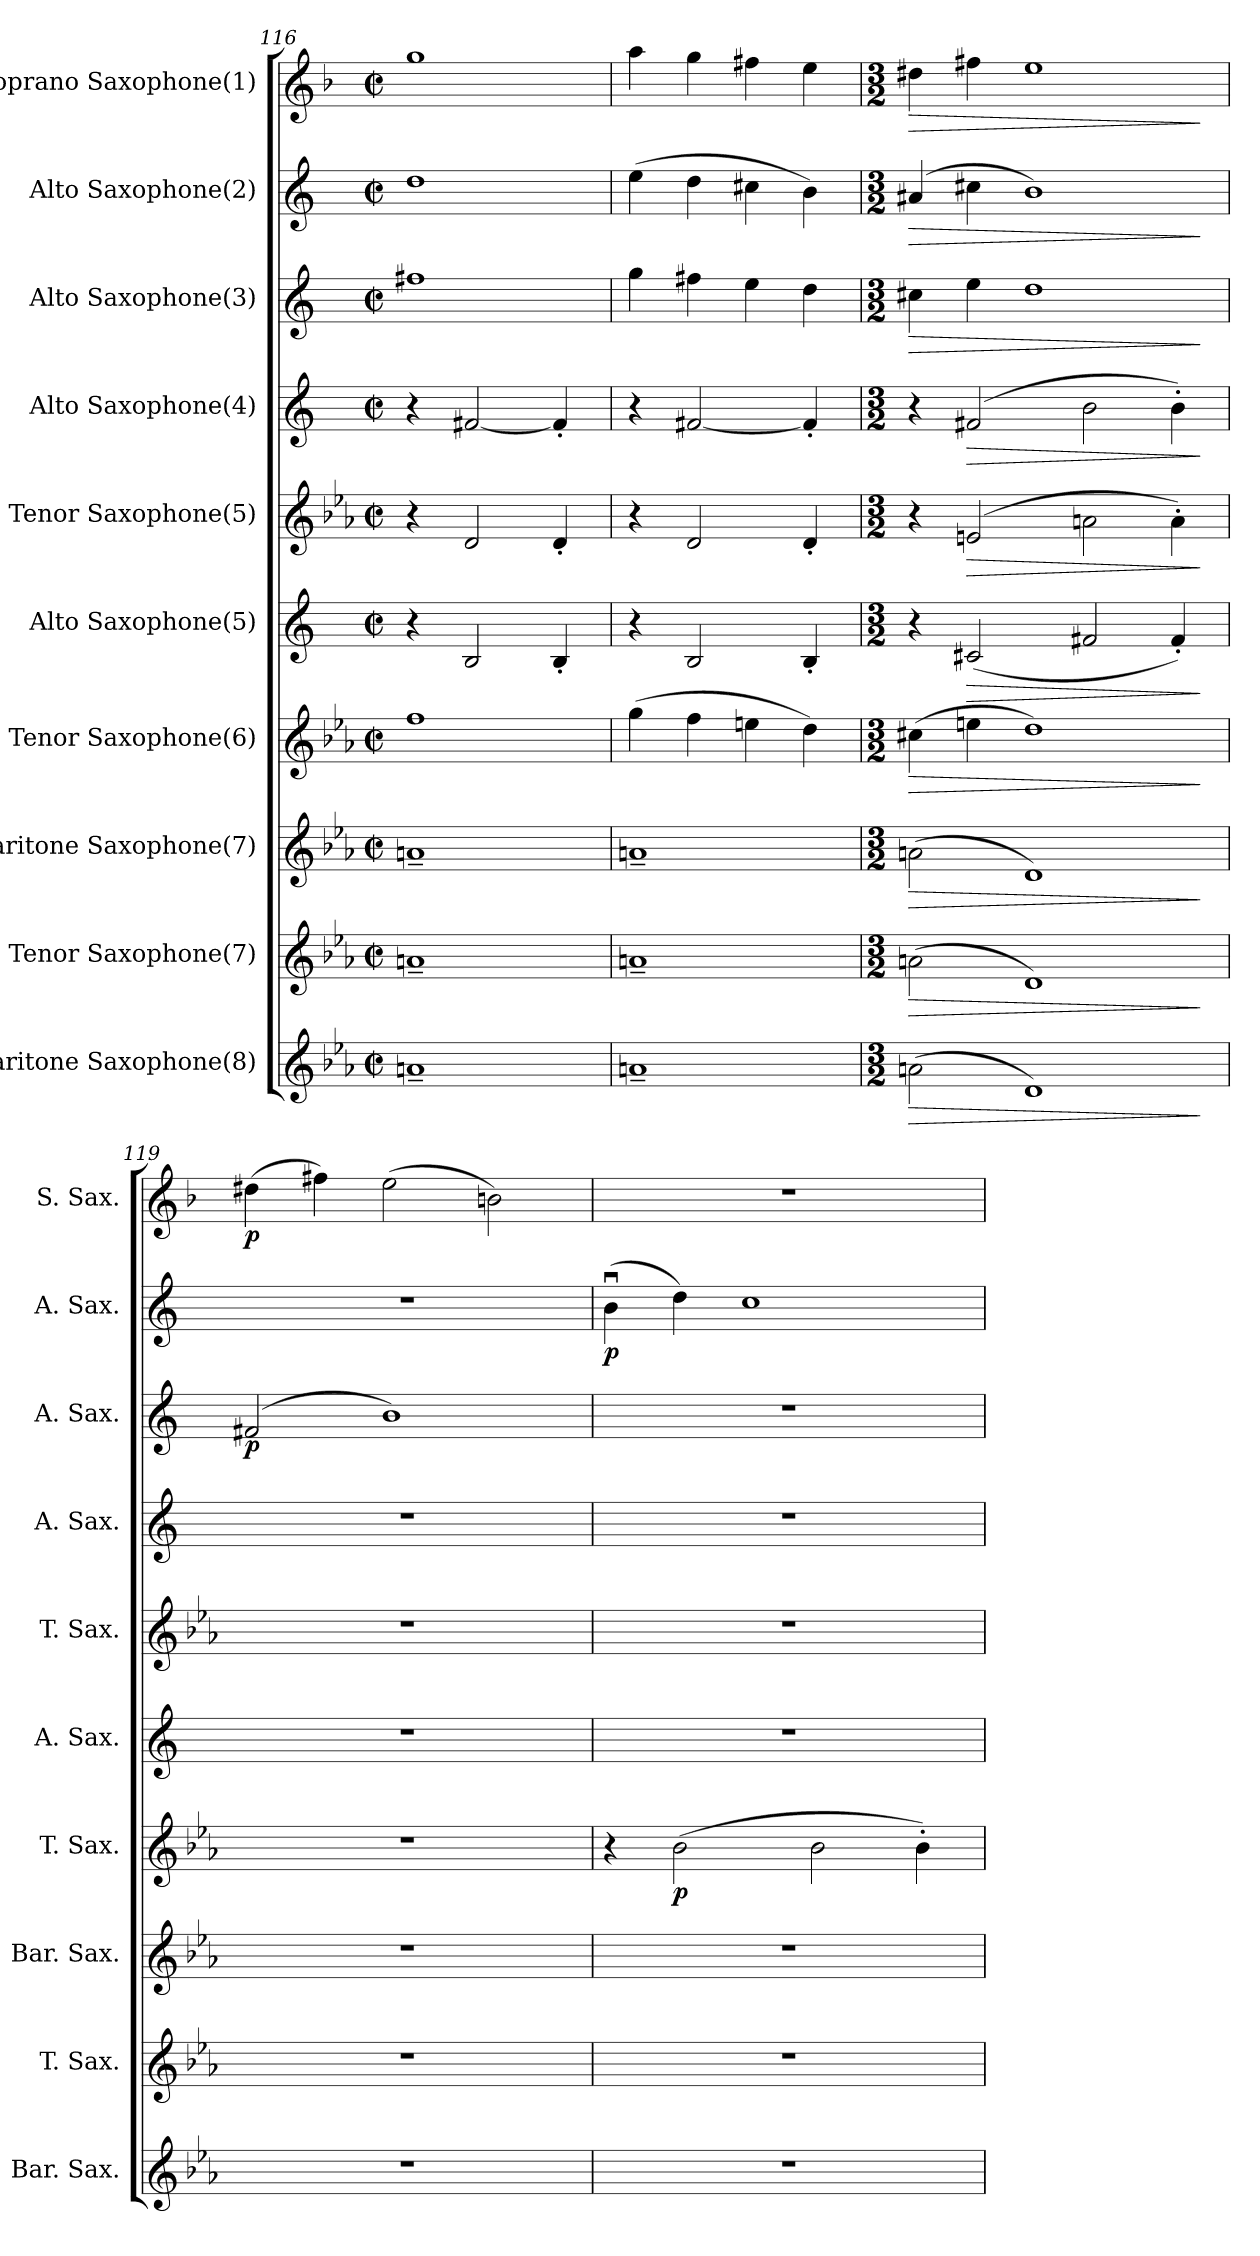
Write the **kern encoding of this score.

**kern	**dynam	**kern	**dynam	**kern	**dynam	**kern	**dynam	**kern	**dynam	**kern	**dynam	**kern	**dynam	**kern	**dynam	**kern	**dynam	**kern	**dynam
*part10	*part10	*part9	*part9	*part8	*part8	*part7	*part7	*part6	*part6	*part5	*part5	*part4	*part4	*part3	*part3	*part2	*part2	*part1	*part1
*staff10	*staff10	*staff9	*staff9	*staff8	*staff8	*staff7	*staff7	*staff6	*staff6	*staff5	*staff5	*staff4	*staff4	*staff3	*staff3	*staff2	*staff2	*staff1	*staff1
*I"Baritone Saxophone(8)	*	*I"Tenor Saxophone(7)	*	*I"Baritone Saxophone(7)	*	*I"Tenor Saxophone(6)	*	*I"Alto Saxophone(5)	*	*I"Tenor Saxophone(5)	*	*I"Alto Saxophone(4)	*	*I"Alto Saxophone(3)	*	*I"Alto Saxophone(2)	*	*I"Soprano Saxophone(1)	*
*I'Bar. Sax.	*	*I'T. Sax.	*	*I'Bar. Sax.	*	*I'T. Sax.	*	*I'A. Sax.	*	*I'T. Sax.	*	*I'A. Sax.	*	*I'A. Sax.	*	*I'A. Sax.	*	*I'S. Sax.	*
*clefG2	*	*clefG2	*	*clefG2	*	*clefG2	*	*clefG2	*	*clefG2	*	*clefG2	*	*clefG2	*	*clefG2	*	*clefG2	*
*ITrd12c21	*	*ITrd8c14	*	*ITrd12c21	*	*ITrd8c14	*	*ITrd5c9	*	*ITrd8c14	*	*ITrd5c9	*	*ITrd5c9	*	*ITrd5c9	*	*ITrd1c2	*
*k[b-e-a-]	*	*k[b-e-a-]	*	*k[b-e-a-]	*	*k[b-e-a-]	*	*k[b-e-a-]	*	*k[b-e-a-]	*	*k[b-e-a-]	*	*k[b-e-a-]	*	*k[b-e-a-]	*	*k[b-e-a-]	*
*M4/4	*	*M4/4	*	*M4/4	*	*M4/4	*	*M4/4	*	*M4/4	*	*M4/4	*	*M4/4	*	*M4/4	*	*M4/4	*
*met(c|)	*	*met(c|)	*	*met(c|)	*	*met(c|)	*	*met(c|)	*	*met(c|)	*	*met(c|)	*	*met(c|)	*	*met(c|)	*	*met(c|)	*
=116	=116	=116	=116	=116	=116	=116	=116	=116	=116	=116	=116	=116	=116	=116	=116	=116	=116	=116	=116
1An~	.	1An~	.	1An~	.	1f	.	4r	.	4r	.	4r	.	1an	.	1f	.	1ff	.
.	.	.	.	.	.	.	.	2D/	.	2D/	.	[2An/	.	.	.	.	.	.	.
.	.	.	.	.	.	.	.	4D'/	.	4D'/	.	4A'/]	.	.	.	.	.	.	.
=117	=117	=117	=117	=117	=117	=117	=117	=117	=117	=117	=117	=117	=117	=117	=117	=117	=117	=117	=117
1An~	.	1An~	.	1An~	.	(4g\	.	4r	.	4r	.	4r	.	4b-\	.	(4g\	.	4gg\	.
.	.	.	.	.	.	4f\	.	2D/	.	2D/	.	[2An/	.	4an\	.	4f\	.	4ff\	.
.	.	.	.	.	.	4en\	.	.	.	.	.	.	.	4g\	.	4en\	.	4een\	.
.	.	.	.	.	.	4d\)	.	4D'/	.	4D'/	.	4A'/]	.	4f\	.	4d\)	.	4dd\	.
=118	=118	=118	=118	=118	=118	=118	=118	=118	=118	=118	=118	=118	=118	=118	=118	=118	=118	=118	=118
*M3/2	*	*M3/2	*	*M3/2	*	*M3/2	*	*M3/2	*	*M3/2	*	*M3/2	*	*M3/2	*	*M3/2	*	*M3/2	*
!	!LO:HP:b	!	!LO:HP:b	!	!LO:HP:b	!	!LO:HP:b	!	!	!	!	!	!	!	!LO:HP:b	!	!LO:HP:b	!	!LO:HP:b
(2An\	>	(2An\	>	(2An\	>	(4c#X\	>	4r	.	4r	.	4r	.	4en\	>	(4c#X/	>	4cc#X\	>
!	!	!	!	!	!	!	!	!	!LO:HP:b	!	!LO:HP:b	!	!LO:HP:b	!	!	!	!	!	!
.	.	.	.	.	.	4en\	.	(2En/	>	(2En/	>	(2An/	>	4g\	.	4en\	.	4een\	.
1D)	.	1D)	.	1D)	.	1d)	.	.	.	.	.	.	.	1f	.	1d)	.	1dd	.
.	.	.	.	.	.	.	.	2An/	.	2An\	.	2d\	.	.	.	.	.	.	.
.	.	.	.	.	.	.	.	4A'/)	.	4A'\)	.	4d'\)	.	.	.	.	.	.	.
.	]	.	]	.	]	.	]	.	]	.	]	.	]	.	]	.	]	.	]
!!LO:PB:g=z
=119	=119	=119	=119	=119	=119	=119	=119	=119	=119	=119	=119	=119	=119	=119	=119	=119	=119	=119	=119
!	!	!	!	!	!	!	!	!	!	!	!	!	!	!	!LO:DY:b	!	!	!	!LO:DY:b
1.r	.	1.r	.	1.r	.	1.r	.	1.r	.	1.r	.	1.r	.	(2An/	p	1.r	.	(4cc#X\	p
.	.	.	.	.	.	.	.	.	.	.	.	.	.	.	.	.	.	4een\)	.
.	.	.	.	.	.	.	.	.	.	.	.	.	.	1d)	.	.	.	(2dd\	.
.	.	.	.	.	.	.	.	.	.	.	.	.	.	.	.	.	.	2an\)	.
=120	=120	=120	=120	=120	=120	=120	=120	=120	=120	=120	=120	=120	=120	=120	=120	=120	=120	=120	=120
!	!	!	!	!	!	!	!	!	!	!	!	!	!	!	!	!	!LO:DY:b	!	!
1.r	.	1.r	.	1.r	.	4r	.	1.r	.	1.r	.	1.r	.	1.r	.	(4du\	p	1.r	.
!	!	!	!	!	!	!	!LO:DY:b	!	!	!	!	!	!	!	!	!	!	!	!
.	.	.	.	.	.	(2B-\	p	.	.	.	.	.	.	.	.	4f\)	.	.	.
.	.	.	.	.	.	.	.	.	.	.	.	.	.	.	.	1e-	.	.	.
.	.	.	.	.	.	2B-\	.	.	.	.	.	.	.	.	.	.	.	.	.
.	.	.	.	.	.	4B-'\)	.	.	.	.	.	.	.	.	.	.	.	.	.
=	=	=	=	=	=	=	=	=	=	=	=	=	=	=	=	=	=	=	=
*-	*-	*-	*-	*-	*-	*-	*-	*-	*-	*-	*-	*-	*-	*-	*-	*-	*-	*-	*-
